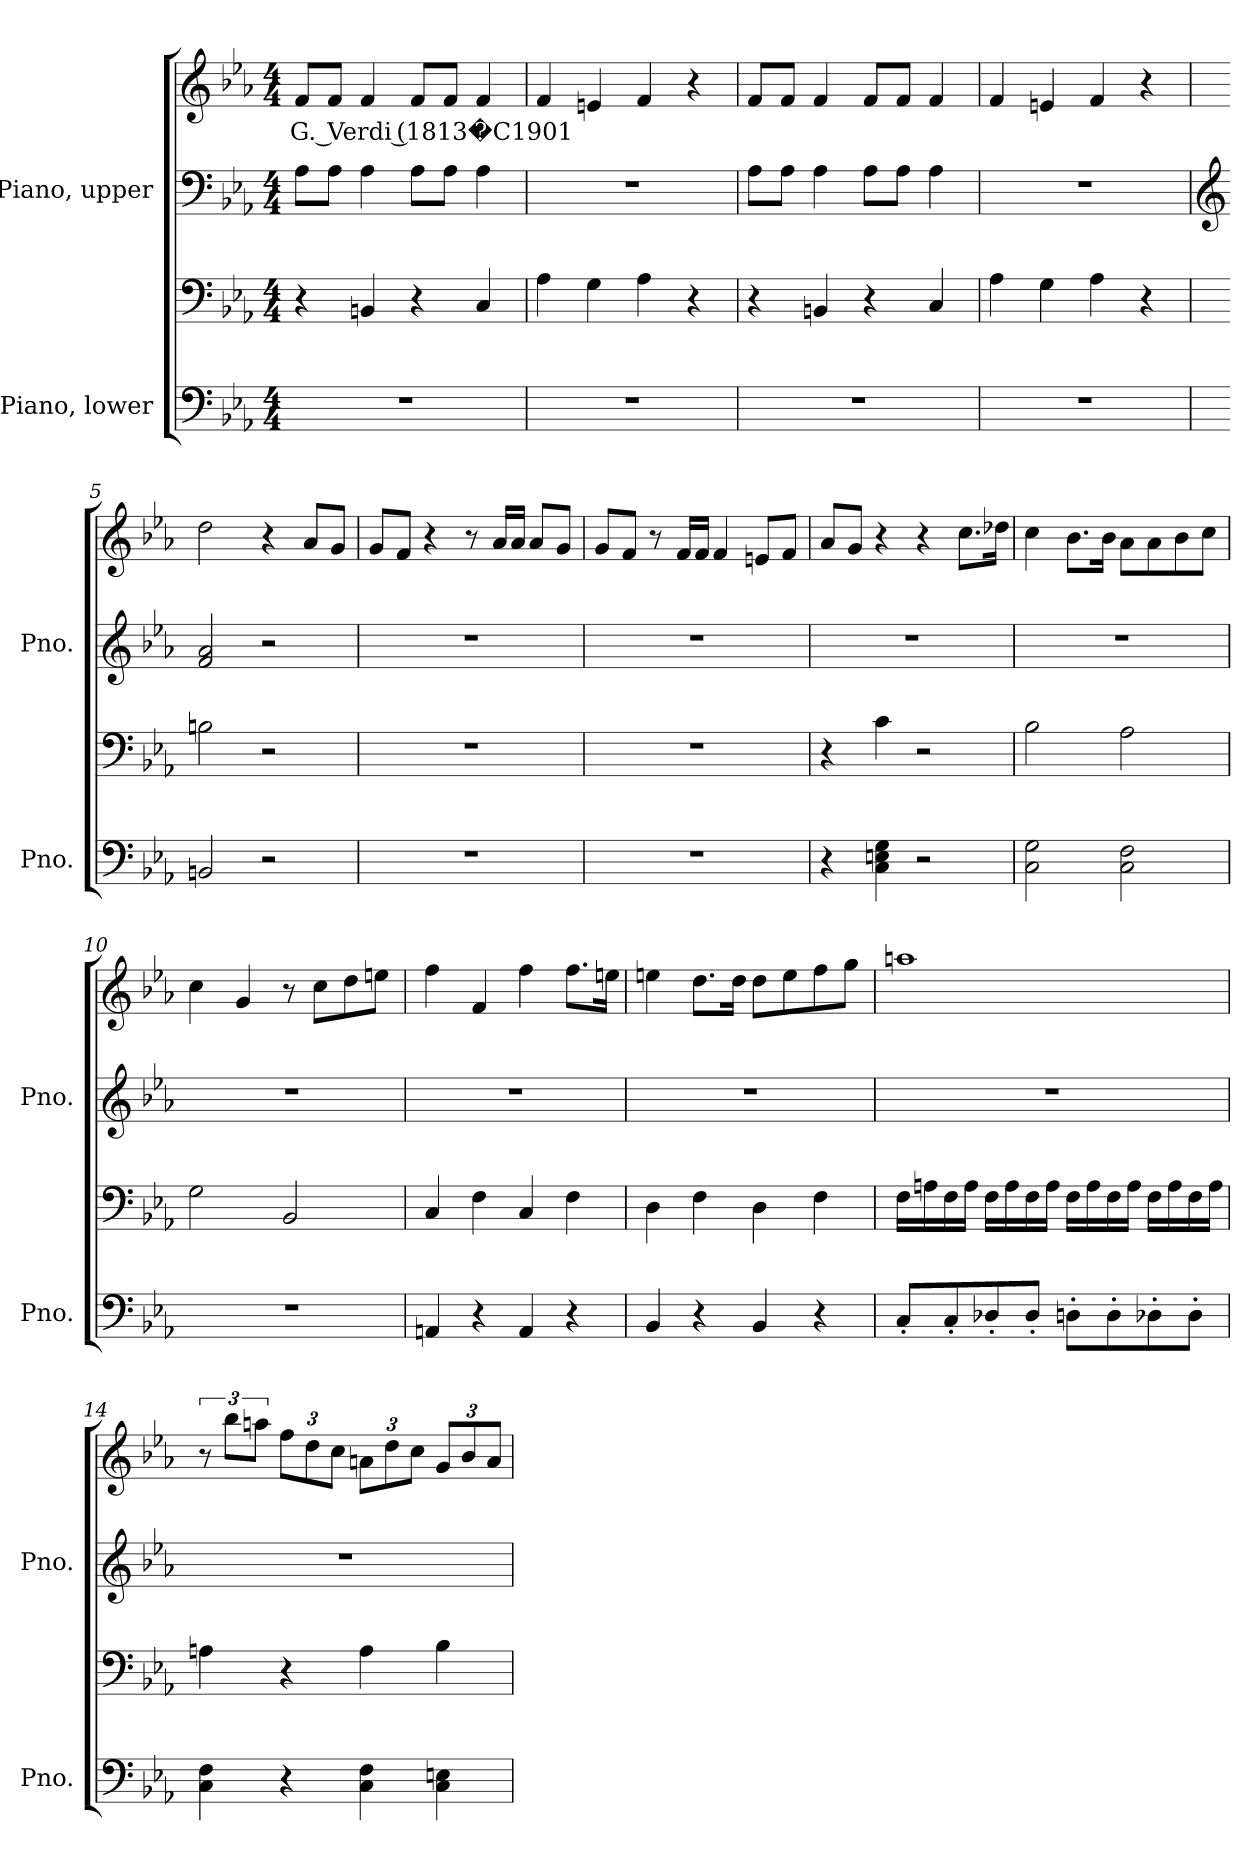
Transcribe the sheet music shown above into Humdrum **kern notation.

**kern	**kern	**kern	**kern	**text
*part2	*part2	*part1	*part1	*part1
*staff4	*staff3	*staff2	*staff1	*staff1
*I"Piano, lower	*	*I"Piano, upper	*	*
*I'Pno.	*	*I'Pno.	*	*
*clefF4	*clefF4	*clefF4	*clefG2	*
*k[b-e-a-]	*k[b-e-a-]	*k[b-e-a-]	*k[b-e-a-]	*
*M4/4	*M4/4	*M4/4	*M4/4	*
*MM60	*MM60	*MM60	*MM60	*
=1	=1	=1	=1	=1
!	!	!	!	!LO:LY:b
1r	4r	8A-\L	8f/L	G. Verdi (1813�C1901
.	.	8A-\J	8f/J	.
.	4BBn/	4A-\	4f/	.
.	4r	8A-\L	8f/L	.
.	.	8A-\J	8f/J	.
.	4C/	4A-\	4f/	.
=2	=2	=2	=2	=2
1r	4A-\	1r	4f/	.
.	4G\	.	4en/	.
.	4A-\	.	4f/	.
.	4r	.	4r	.
=3	=3	=3	=3	=3
1r	4r	8A-\L	8f/L	.
.	.	8A-\J	8f/J	.
.	4BBn/	4A-\	4f/	.
.	4r	8A-\L	8f/L	.
.	.	8A-\J	8f/J	.
.	4C/	4A-\	4f/	.
=4	=4	=4	=4	=4
1r	4A-\	1r	4f/	.
.	4G\	.	4en/	.
.	4A-\	.	4f/	.
.	4r	.	4r	.
!!LO:LB:g=z
=5	=5	=5	=5	=5
*	*	*clefG2	*	*
2BBn/	2Bn\	2f/ 2a-/	2dd\	.
2r	2r	2r	4r	.
.	.	.	8a-/L	.
.	.	.	8g/J	.
=6	=6	=6	=6	=6
1r	1r	1r	8g/L	.
.	.	.	8f/J	.
.	.	.	4r	.
.	.	.	8r	.
.	.	.	16a-/LL	.
.	.	.	16a-/JJ	.
.	.	.	8a-/L	.
.	.	.	8g/J	.
=7	=7	=7	=7	=7
1r	1r	1r	8g/L	.
.	.	.	8f/J	.
.	.	.	8r	.
.	.	.	16f/LL	.
.	.	.	16f/JJ	.
.	.	.	4f/	.
.	.	.	8en/L	.
.	.	.	8f/J	.
=8	=8	=8	=8	=8
4r	4r	1r	8a-/L	.
.	.	.	8g/J	.
4C\ 4En\ 4G\	4c\	.	4r	.
2r	2r	.	4r	.
.	.	.	8.cc\L	.
.	.	.	16dd-X\Jk	.
=9	=9	=9	=9	=9
2C\ 2G\	2B-\	1r	4cc\	.
.	.	.	8.b-\L	.
.	.	.	16b-\Jk	.
2C\ 2F\	2A-\	.	8a-\L	.
.	.	.	8a-\	.
.	.	.	8b-\	.
.	.	.	8cc\J	.
!!LO:LB:g=z
=10	=10	=10	=10	=10
1r	2G\	1r	4cc\	.
.	.	.	4g/	.
.	2BB-/	.	8r	.
.	.	.	8cc\L	.
.	.	.	8dd\	.
.	.	.	8een\J	.
=11	=11	=11	=11	=11
4AAn/	4C/	1r	4ff\	.
4r	4F\	.	4f/	.
4AA/	4C/	.	4ff\	.
4r	4F\	.	8.ff\L	.
.	.	.	16een\Jk	.
=12	=12	=12	=12	=12
4BB-/	4D\	1r	4een\	.
4r	4F\	.	8.dd\L	.
.	.	.	16dd\Jk	.
4BB-/	4D\	.	8dd\L	.
.	.	.	8ee\	.
4r	4F\	.	8ff\	.
.	.	.	8gg\J	.
=13	=13	=13	=13	=13
8C'/L	16F\LL	1r	1aan	.
.	16An\	.	.	.
8C'/	16F\	.	.	.
.	16A\JJ	.	.	.
8D-X'/	16F\LL	.	.	.
.	16A\	.	.	.
8D-'/J	16F\	.	.	.
.	16A\JJ	.	.	.
8Dn'\L	16F\LL	.	.	.
.	16A\	.	.	.
8D'\	16F\	.	.	.
.	16A\JJ	.	.	.
8D-X'\	16F\LL	.	.	.
.	16A\	.	.	.
8D-'\J	16F\	.	.	.
.	16A\JJ	.	.	.
!!LO:PB:g=z
=14	=14	=14	=14	=14
4C\ 4F\	4An\	1r	12r	.
.	.	.	12bb-\L	.
.	.	.	12aan\J	.
*	*	*	*Xbrackettup	*
4r	4r	.	12ff\L	.
.	.	.	12dd\	.
.	.	.	12cc\J	.
4C\ 4F\	4A\	.	12an\L	.
.	.	.	12dd\	.
.	.	.	12cc\J	.
4C\ 4En\	4B-\	.	12g/L	.
.	.	.	12b-/	.
.	.	.	12a/J	.
=	=	=	=	=
*-	*-	*-	*-	*-
